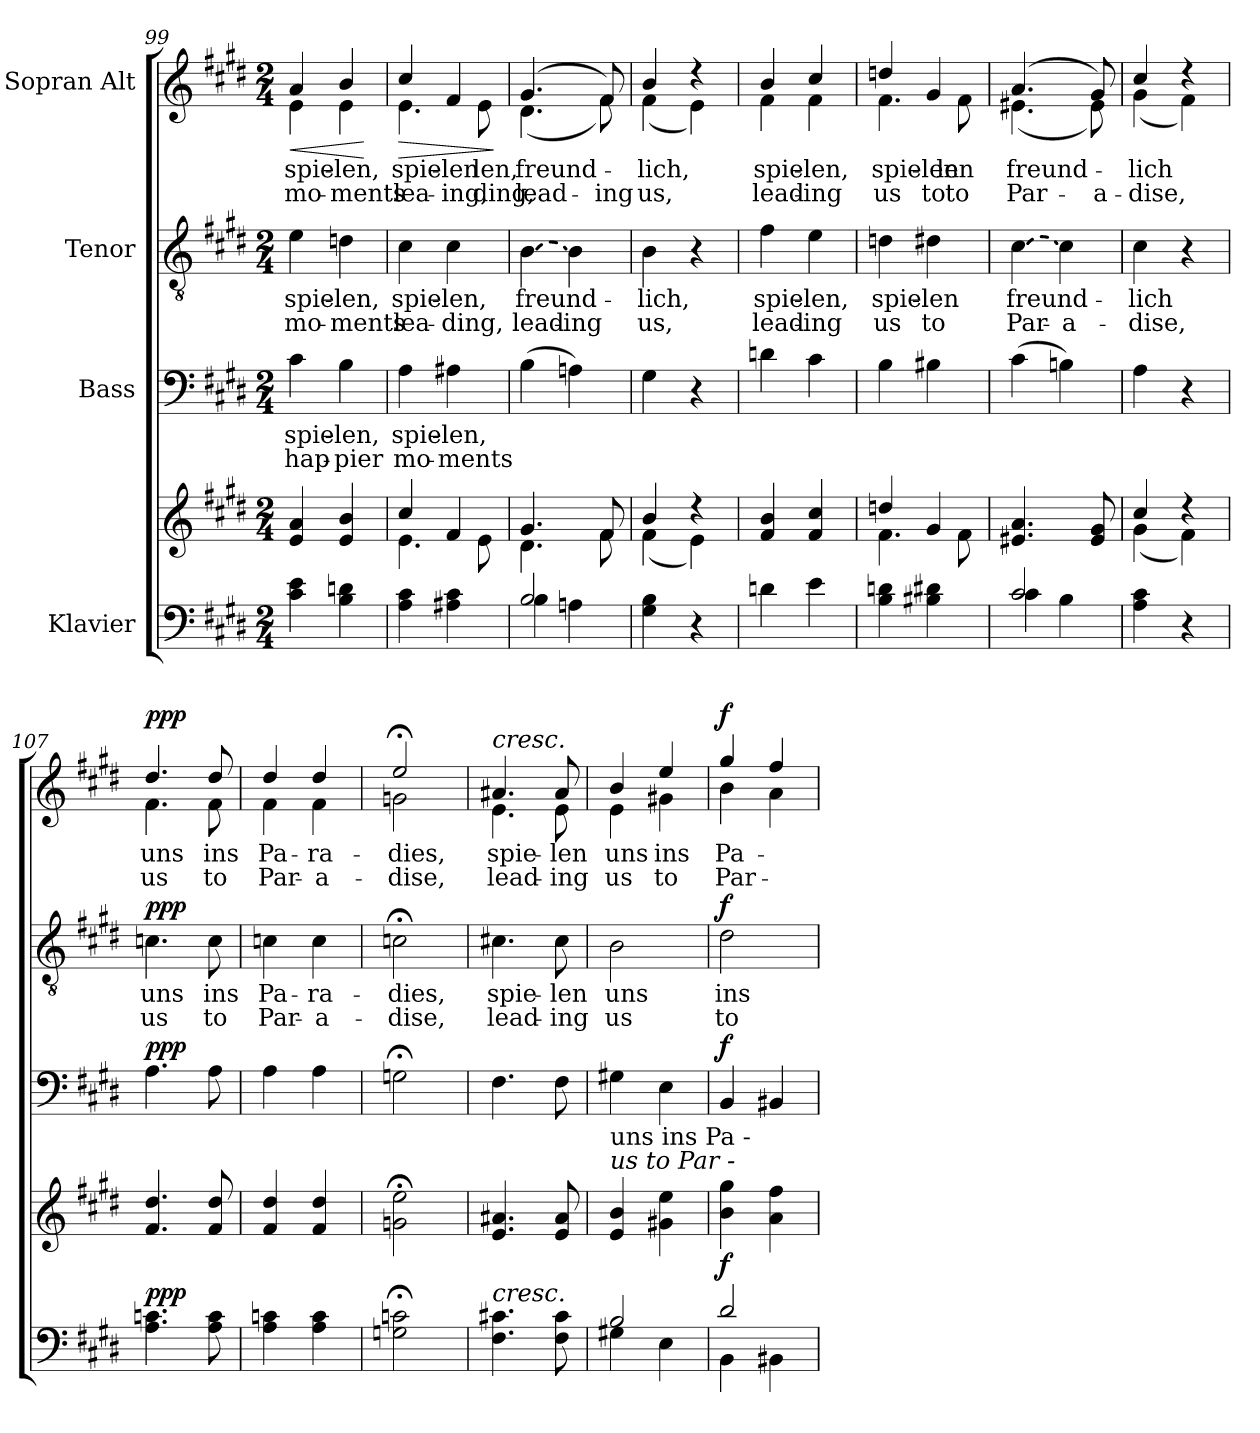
**kern	**kern	**dynam	**kern	**text	**text	**dynam	**kern	**text	**text	**dynam	**kern	**text	**text	**dynam
*part4	*part4	*part4	*part3	*part3	*part3	*part3	*part2	*part2	*part2	*part2	*part1	*part1	*part1	*part1
*staff5	*staff4	*staff4/5	*staff3	*staff3	*staff3	*staff3	*staff2	*staff2	*staff2	*staff2	*staff1	*staff1	*staff1	*staff1
*I"Klavier	*	*	*I"Bass	*	*	*	*I"Tenor	*	*	*	*I"Sopran Alt	*	*	*
*clefF4	*clefG2	*	*clefF4	*	*	*	*clefGv2	*	*	*	*clefG2	*	*	*
*k[f#c#g#d#]	*k[f#c#g#d#]	*	*k[f#c#g#d#]	*	*	*	*k[f#c#g#d#]	*	*	*	*k[f#c#g#d#]	*	*	*
*M2/4	*M2/4	*	*M2/4	*	*	*	*M2/4	*	*	*	*M2/4	*	*	*
=99	=99	=99	=99	=99	=99	=99	=99	=99	=99	=99	=99	=99	=99	=99
!	!	!	!	!	!	!	!	!	!	!	!	!	!	!LO:HP:b
*	*	*	*	*	*	*	*	*	*	*	*^	*	*	*
4c#\ 4e\	4e/ 4a/	.	4c#\	spie-	hap-	.	4e\	spie-	mo-	.	4a/	4e\	spie-	mo-	<
4B\ 4dn\	4e/ 4b/	.	4B\	-len,	-pier	.	4dn\	-len,	-ments	.	4b/	4e\	-len,	-ments	.
*	*	*	*	*	*	*	*	*	*	*	*v	*v	*	*	*
.	.	.	.	.	.	.	.	.	.	.	.	.	.	[
=100	=100	=100	=100	=100	=100	=100	=100	=100	=100	=100	=100	=100	=100	=100
*	*^	*	*	*	*	*	*	*	*	*	*	*	*	*
!	!	!	!	!	!	!	!	!	!	!	!	!	!	!	!LO:HP:b
*	*	*	*	*	*	*	*	*	*	*	*	*^	*	*	*
4A\ 4c#\	4cc#/	4.e\	.	4A\	spie-	mo-	.	4c#\	spie-	lea-	.	4cc#/	4.e\	spie-	lea-	>
4A#X\ 4c#\	4f#/	.	.	4A#X\	-len,	-ments	.	4c#\	-len,	-ding,	.	4f#/	.	-len	-ing,	.
.	.	8e\	.	.	.	.	.	.	.	.	.	.	8e\	-len,	-ding,	.
*	*v	*v	*	*	*	*	*	*	*	*	*	*v	*v	*	*	*
.	.	.	.	.	.	.	.	.	.	.	.	.	.	]
=101	=101	=101	=101	=101	=101	=101	=101	=101	=101	=101	=101	=101	=101	=101
*^	*^	*	*	*	*	*	*	*	*	*	*	*	*	*
!	!	!	!	!	!	!	!	!	!LO:T:dash	!	!	!	!	!	!	!
*	*	*	*	*	*	*	*	*	*	*	*	*	*^	*	*	*
2B/	4B\	4.g#/	4.d#\	.	(4B\	.	.	.	[4B\	freund-	lead-	.	(4.g#/	(4.d#\	freund-	lead-	.
.	4An\	.	.	.	4An\)	.	.	.	4B\]	.	-ing	.	.	.	.	.	.
.	.	8f#/	8f#\	.	.	.	.	.	.	.	.	.	8f#/)	8f#\)	.	-ing	.
*v	*v	*	*	*	*	*	*	*	*	*	*	*	*	*	*	*	*
=102	=102	=102	=102	=102	=102	=102	=102	=102	=102	=102	=102	=102	=102	=102	=102	=102
4G#\ 4B\	4b/	(4f#\	.	4G#\	.	.	.	4B\	-lich,	us,	.	4b/	(4f#\	-lich,	us,	.
4r	4r	4e\)	.	4r	.	.	.	4r	.	.	.	4r	4e\)	.	.	.
*	*v	*v	*	*	*	*	*	*	*	*	*	*	*	*	*	*
=103	=103	=103	=103	=103	=103	=103	=103	=103	=103	=103	=103	=103	=103	=103	=103
4dn\	4f#/ 4b/	.	4dn\	.	.	.	4f#\	spie-	lead-	.	4b/	4f#\	spie-	lead-	.
4e\	4f#/ 4cc#/	.	4c#\	.	.	.	4e\	-len,	-ing	.	4cc#/	4f#\	-len,	-ing	.
=104	=104	=104	=104	=104	=104	=104	=104	=104	=104	=104	=104	=104	=104	=104	=104
*	*^	*	*	*	*	*	*	*	*	*	*	*	*	*	*
4B\ 4dn\	4ddn/	4.f#\	.	4B\	.	.	.	4dn\	spie-	us	.	4ddn/	4.f#\	spie-	us	.
4B#X\ 4d#X\	4g#/	.	.	4B#X\	.	.	.	4d#X\	-len	to	.	4g#/	.	-len	to	.
.	.	8f#\	.	.	.	.	.	.	.	.	.	.	8f#\	-len	to	.
!!LO:PB:g=z	!!
=105	=105	=105	=105	=105	=105	=105	=105	=105	=105	=105	=105	=105	=105	=105	=105	=105
*^	*	*	*	*	*	*	*	*	*	*	*	*	*	*	*	*
!	!	!	!	!	!	!	!	!	!LO:T:dash	!	!	!	!	!	!	!	!
*	*	*v	*v	*	*	*	*	*	*	*	*	*	*	*	*	*	*
2c#/	4c#\	4.e#X/ 4.a/	.	(4c#\	.	.	.	[4c#\	freund-	Par-	.	(4.a/	(4.e#X\	freund-	Par-	.
.	4B\	.	.	4Bn\)	.	.	.	4c#\]	.	-a-	.	.	.	.	.	.
.	.	8e#/ 8g#/	.	.	.	.	.	.	.	.	.	8g#/)	8e#\)	.	-a-	.
*v	*v	*	*	*	*	*	*	*	*	*	*	*	*	*	*	*
=106	=106	=106	=106	=106	=106	=106	=106	=106	=106	=106	=106	=106	=106	=106	=106
*	*^	*	*	*	*	*	*	*	*	*	*	*	*	*	*
4A\ 4c#\	4cc#/	(4g#\	.	4A\	.	.	.	4c#\	-lich	-dise,	.	4cc#/	(4g#\	-lich	-dise,	.
4r	4r	4f#\)	.	4r	.	.	.	4r	.	.	.	4r	4f#\)	.	.	.
=107	=107	=107	=107	=107	=107	=107	=107	=107	=107	=107	=107	=107	=107	=107	=107	=107
!	!	!	!LO:DY:a=2	!	!	!	!LO:DY:a	!	!	!	!LO:DY:a	!	!	!	!	!LO:DY:a
*	*v	*v	*	*	*	*	*	*	*	*	*	*	*	*	*	*
4.A\ 4.cn\	4.f#/ 4.dd#/	ppp	4.A\	.	.	ppp	4.cn\	uns	us	ppp	4.dd#/	4.f#\	uns	us	ppp
8A\ 8c\	8f#/ 8dd#/	.	8A\	.	.	.	8c\	ins	to	.	8dd#/	8f#\	ins	to	.
=108	=108	=108	=108	=108	=108	=108	=108	=108	=108	=108	=108	=108	=108	=108	=108
4A\ 4cn\	4f#/ 4dd#/	.	4A\	.	.	.	4cn\	Pa-	Par-	.	4dd#/	4f#\	Pa-	Par-	.
4A\ 4c\	4f#/ 4dd#/	.	4A\	.	.	.	4c\	-ra-	-a-	.	4dd#/	4f#\	-ra-	-a-	.
=109	=109	=109	=109	=109	=109	=109	=109	=109	=109	=109	=109	=109	=109	=109	=109
2Gn\;< 2cn\;<	2gn\;< 2ee\;<	.	2Gn;<\	.	.	.	2cn;<\	-dies,	-dise,	.	2ee;</	2gn\	-dies,	-dise,	.
=110	=110	=110	=110	=110	=110	=110	=110	=110	=110	=110	=110	=110	=110	=110	=110
!	!	!	!	!	!	!	!	!	!	!	!LO:TX:a:i:t=cresc.	!	!	!	!
!LO:TX:a:i:t=cresc.	!	!	!	!	!	!	!	!	!	!	!	!	!	!	!
4.F#\ 4.c#X\	4.e/ 4.a#X/	.	4.F#\	.	.	.	4.c#X\	spie-	lead-	.	4.a#X/	4.e\	spie-	lead-	.
8F#\ 8c#\	8e/ 8a#/	.	8F#\	.	.	.	8c#\	-len	-ing	.	8a#/	8e\	-len	-ing	.
=111	=111	=111	=111	=111	=111	=111	=111	=111	=111	=111	=111	=111	=111	=111	=111
*^	*	*	*	*	*	*	*	*	*	*	*	*	*	*	*
!	!	!	!	!LO:TX:b:t=uns   ins         Pa -	!	!	!	!	!	!	!	!	!	!	!	!
!	!	!	!	!LO:TX:b:i:t=us     to         Par -	!	!	!	!	!	!	!	!	!	!	!	!
2B/	4G#X\	4e/ 4b/	.	4G#X\	.	.	.	2B\	uns	us	.	4b/	4e\	uns	us	.
.	4E\	4g#X\ 4ee\	.	4E\	.	.	.	.	.	.	.	4ee/	4g#X\	ins	to	.
=112	=112	=112	=112	=112	=112	=112	=112	=112	=112	=112	=112	=112	=112	=112	=112	=112
!	!	!	!LO:DY:a=2	!	!	!	!LO:DY:a	!	!	!	!LO:DY:a	!	!	!	!	!LO:DY:a
2d#/	4BB\	4b\ 4gg#\	f	4BB/	.	.	f	2d#\	ins	to	f	4gg#/	4b\	Pa-	Par-	f
.	4BB#X\	4a\ 4ff#\	.	4BB#X/	.	.	.	.	.	.	.	4ff#/	4a\	.	.	.
*v	*v	*	*	*	*	*	*	*	*	*	*	*v	*v	*	*	*
=	=	=	=	=	=	=	=	=	=	=	=	=	=	=
*-	*-	*-	*-	*-	*-	*-	*-	*-	*-	*-	*-	*-	*-	*-
